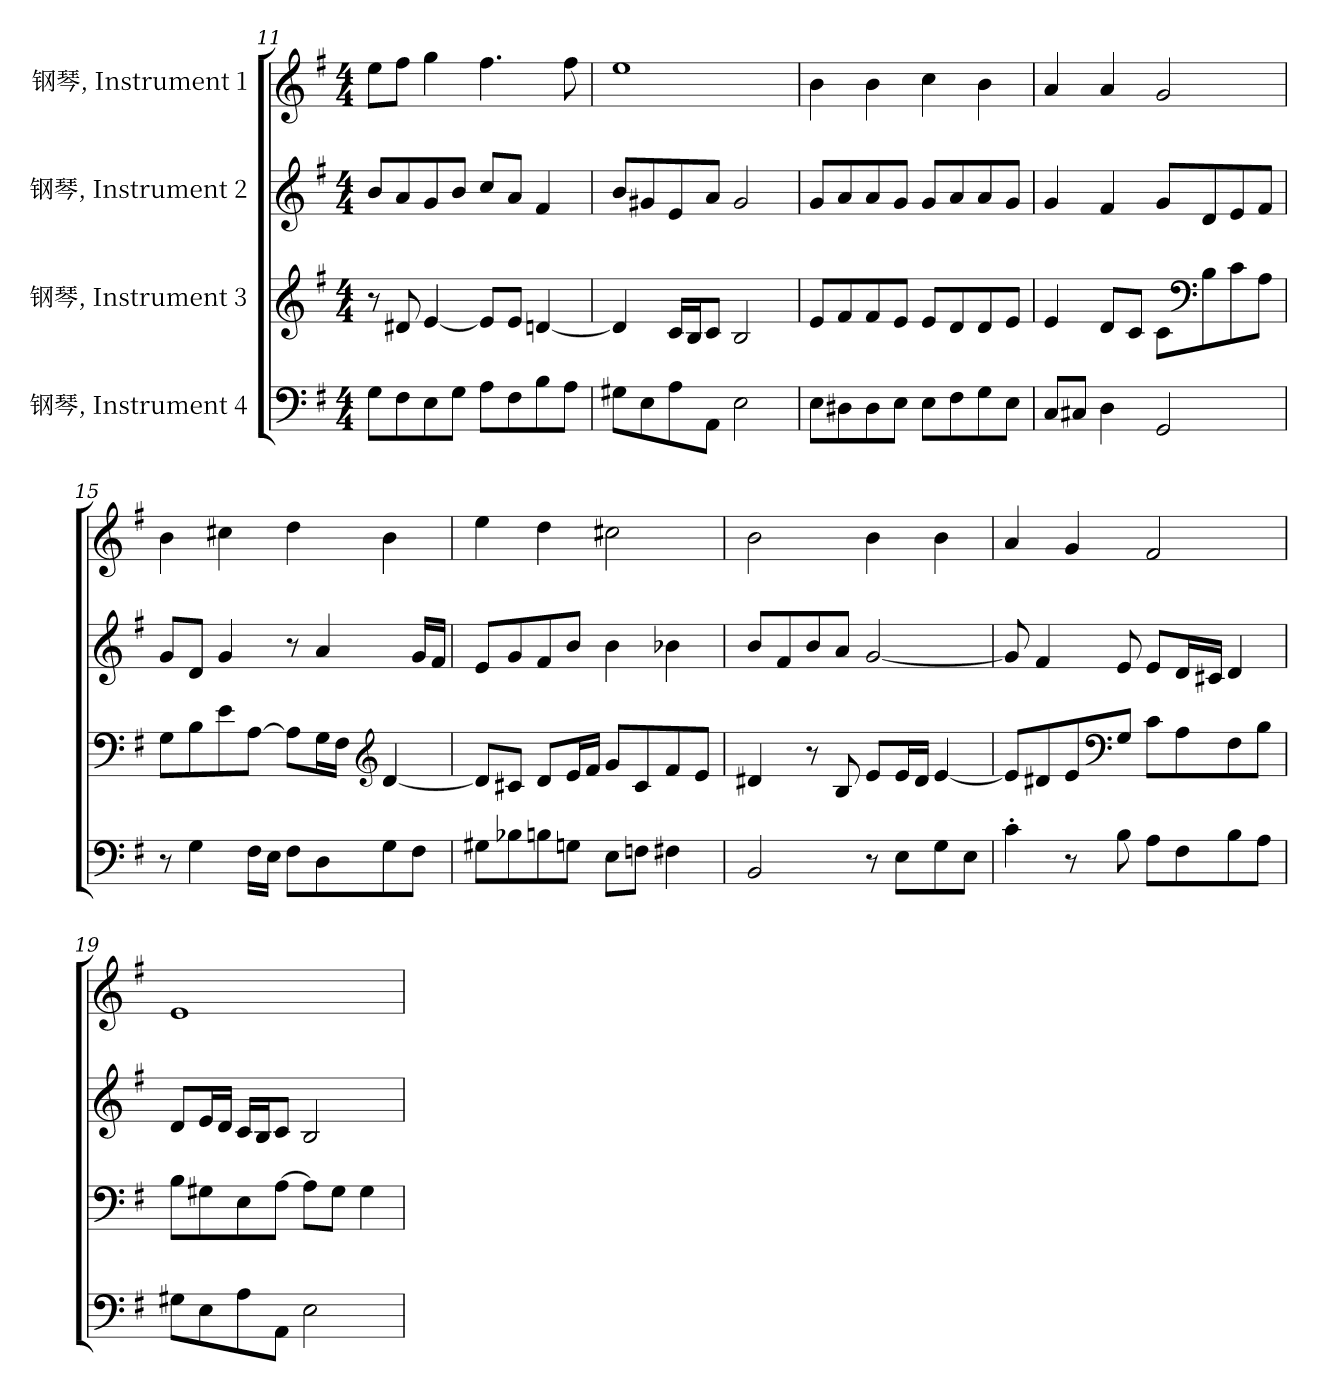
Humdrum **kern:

**kern	**kern	**kern	**kern
*part4	*part3	*part2	*part1
*staff4	*staff3	*staff2	*staff1
*I"钢琴, Instrument 4	*I"钢琴, Instrument 3	*I"钢琴, Instrument 2	*I"钢琴, Instrument 1
!!LO:PB:g=z
*clefF4	*clefG2	*clefG2	*clefG2
*k[f#]	*k[f#]	*k[f#]	*k[f#]
*M4/4	*M4/4	*M4/4	*M4/4
=11	=11	=11	=11
8G\L	8r	8b/L	8ee\L
8F#\	8d#X/	8a/	8ff#\J
8E\	[4e/	8g/	4gg\
8G\J	.	8b/J	.
8A\L	8e/L]	8cc/L	4.ff#\
8F#\	8e/J	8a/J	.
8B\	[4dn/	4f#/	.
8A\J	.	.	8ff#\
=12	=12	=12	=12
8G#X\L	4d/]	8b/L	1ee
8E\	.	8g#X/	.
8A\	16c/LL	8e/	.
.	16B/J	.	.
8AA\J	8c/J	8a/J	.
2E\	2B/	2g#/	.
=13	=13	=13	=13
8E\L	8e/L	8g/L	4b\
8D#X\	8f#/	8a/	.
8D#\	8f#/	8a/	4b\
8E\J	8e/J	8g/J	.
8E\L	8e/L	8g/L	4cc\
8F#\	8d/	8a/	.
8G\	8d/	8a/	4b\
8E\J	8e/J	8g/J	.
=14	=14	=14	=14
8C/L	4e/	4g/	4a/
8C#X/J	.	.	.
4D\	8d/L	4f#/	4a/
.	8c/J	.	.
2GG/	8c\L	8g/L	2g/
*	*clefF4	*	*
.	8B\	8d/	.
.	8c\	8e/	.
.	8A\J	8f#/J	.
!!LO:LB:g=z
=15	=15	=15	=15
8r	8G\L	8g/L	4b\
4G\	8B\	8d/J	.
.	8e\	4g/	4cc#X\
16F#\LL	[8A\J	.	.
16E\JJ	.	.	.
8F#\L	8A\L]	8r	4dd\
8D\	16G\L	4a/	.
.	16F#\JJ	.	.
*	*clefG2	*	*
8G\	[4d/	.	4b\
8F#\J	.	16g/LL	.
.	.	16f#/JJ	.
=16	=16	=16	=16
8G#X\L	8d/L]	8e/L	4ee\
8B-X\	8c#X/J	8g/	.
8Bn\	8d/L	8f#/	4dd\
8Gn\J	16e/L	8b/J	.
.	16f#/JJ	.	.
8E\L	8g/L	4b\	2cc#X\
8Fn\J	8c#/	.	.
4F#X\	8f#/	4b-X\	.
.	8e/J	.	.
=17	=17	=17	=17
2BB/	4d#X/	8b/L	2b\
.	.	8f#/	.
.	8r	8b/	.
.	8B/	8a/J	.
8r	8e/L	[2g/	4b\
8E\L	16e/L	.	.
.	16d#/JJ	.	.
8G\	[4e/	.	4b\
8E\J	.	.	.
!!LO:LB:g=z
=18	=18	=18	=18
4c'\	8e/L]	8g/]	4a/
.	8d#X/	4f#/	.
8r	8e/	.	4g/
*	*clefF4	*	*
8B\	8G/J	8e/	.
8A\L	8c\L	8e/L	2f#/
8F#\	8A\	16d/L	.
.	.	16c#X/JJ	.
8B\	8F#\	4d/	.
8A\J	8B\J	.	.
=19	=19	=19	=19
8G#X\L	8B\L	8d/L	1e
8E\	8G#X\	16e/L	.
.	.	16d/JJ	.
8A\	8E\	16c/LL	.
.	.	16B/J	.
8AA\J	[8A\J	8c/J	.
2E\	8A\L]	2B/	.
.	8G#\J	.	.
.	4G#\	.	.
=	=	=	=
*-	*-	*-	*-
